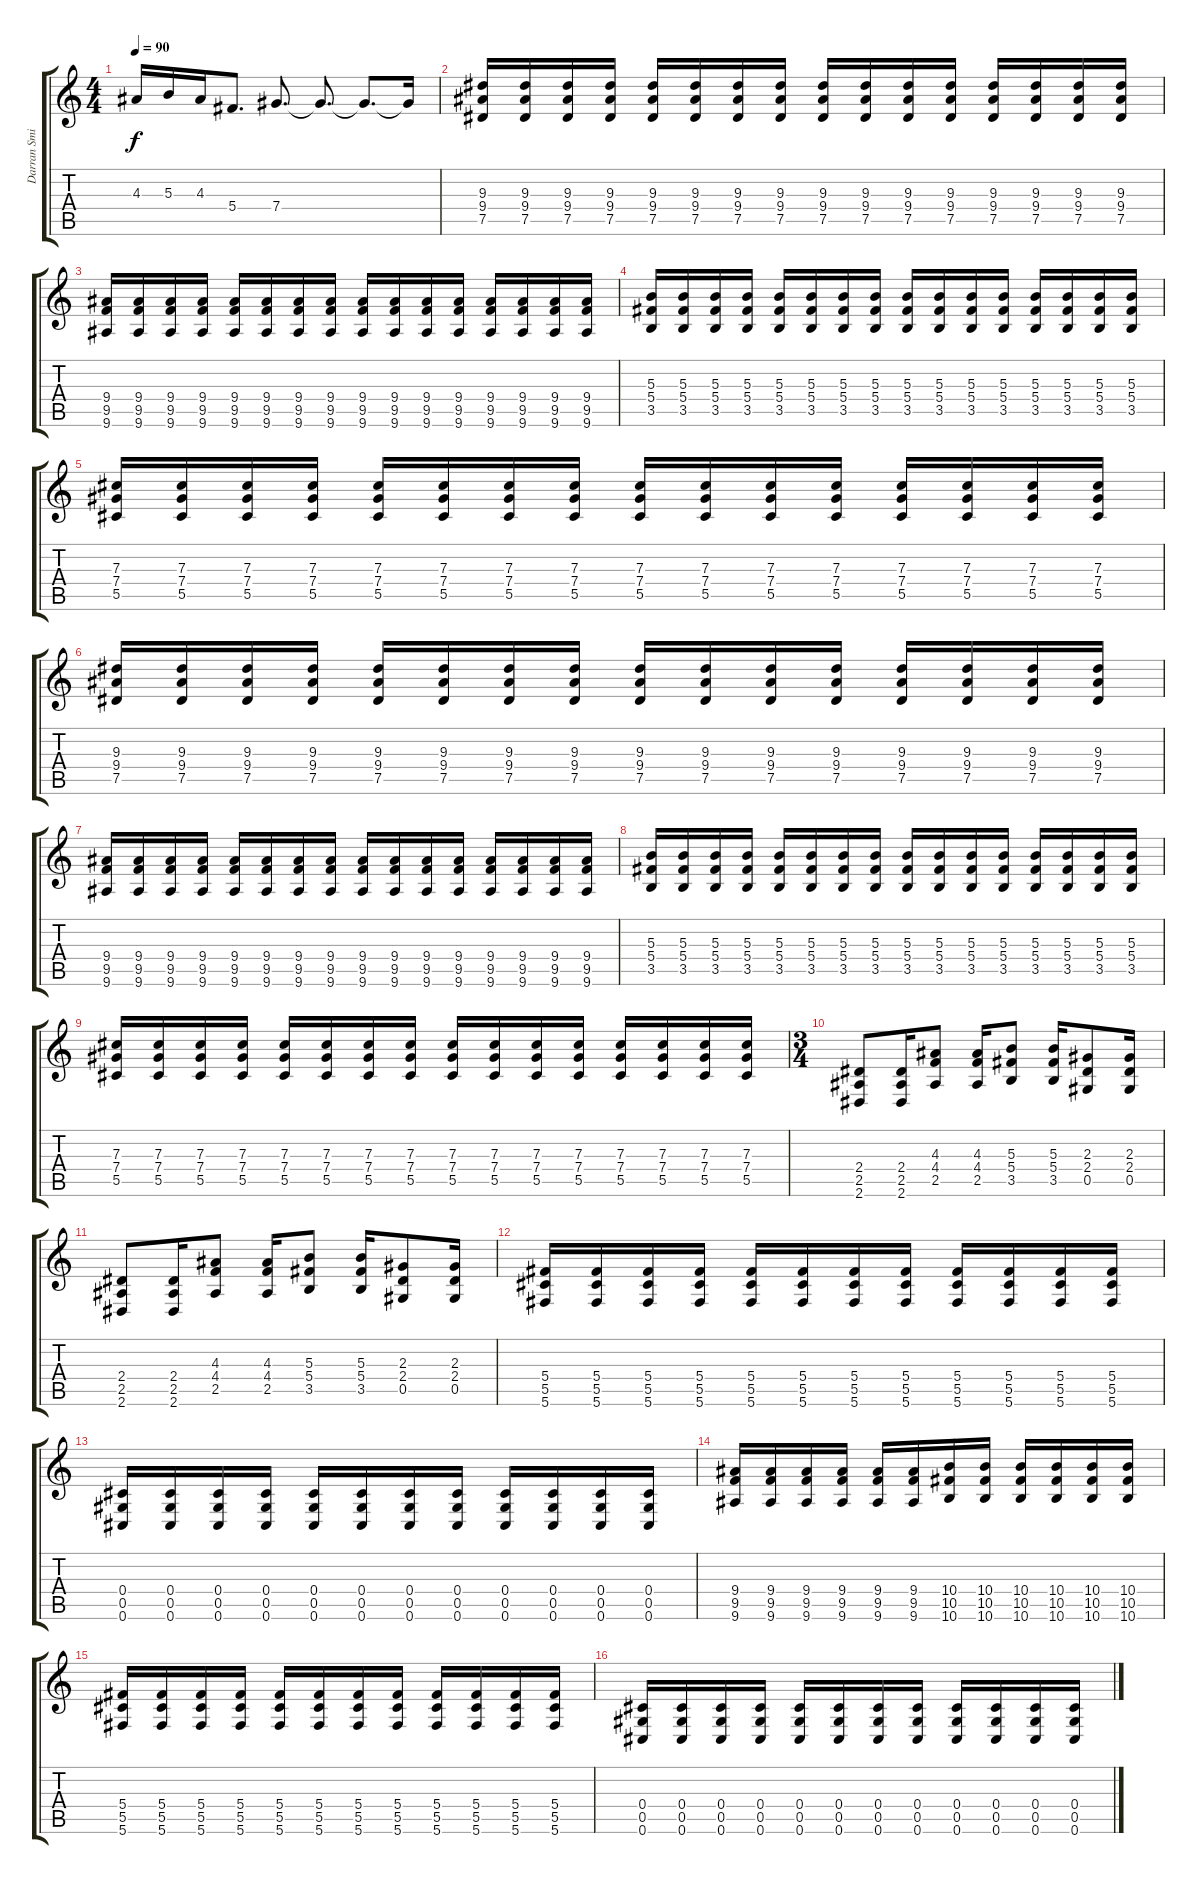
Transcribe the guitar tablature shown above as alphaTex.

\track ("Darran Smith" "Darran Smi") {instrument distortionguitar}
\staff {score tabs}
\tuning (Eb4 Bb3 Gb3 Db3 Ab2 Db2) {hide}
\ts (4 4)
\tempo 90
\clef g2
\ks c
4.3.16{dy f} 5.3.16 4.3.16 5.4.8{d} 7.4.8{d} 7.4{t}.8{d} 7.4{t}.8{d} 7.4{t}.16 |
(9.3 9.4 7.5).16 (9.3 9.4 7.5).16 (9.3 9.4 7.5).16 (9.3 9.4 7.5).16 (9.3 9.4 7.5).16 (9.3 9.4 7.5).16 (9.3 9.4 7.5).16 (9.3 9.4 7.5).16 (9.3 9.4 7.5).16 (9.3 9.4 7.5).16 (9.3 9.4 7.5).16 (9.3 9.4 7.5).16 (9.3 9.4 7.5).16 (9.3 9.4 7.5).16 (9.3 9.4 7.5).16 (9.3 9.4 7.5).16 |
(9.4 9.5 9.6).16 (9.4 9.5 9.6).16 (9.4 9.5 9.6).16 (9.4 9.5 9.6).16 (9.4 9.5 9.6).16 (9.4 9.5 9.6).16 (9.4 9.5 9.6).16 (9.4 9.5 9.6).16 (9.4 9.5 9.6).16 (9.4 9.5 9.6).16 (9.4 9.5 9.6).16 (9.4 9.5 9.6).16 (9.4 9.5 9.6).16 (9.4 9.5 9.6).16 (9.4 9.5 9.6).16 (9.4 9.5 9.6).16 |
(5.3 5.4 3.5).16 (5.3 5.4 3.5).16 (5.3 5.4 3.5).16 (5.3 5.4 3.5).16 (5.3 5.4 3.5).16 (5.3 5.4 3.5).16 (5.3 5.4 3.5).16 (5.3 5.4 3.5).16 (5.3 5.4 3.5).16 (5.3 5.4 3.5).16 (5.3 5.4 3.5).16 (5.3 5.4 3.5).16 (5.3 5.4 3.5).16 (5.3 5.4 3.5).16 (5.3 5.4 3.5).16 (5.3 5.4 3.5).16 |
(7.3 7.4 5.5).16 (7.3 7.4 5.5).16 (7.3 7.4 5.5).16 (7.3 7.4 5.5).16 (7.3 7.4 5.5).16 (7.3 7.4 5.5).16 (7.3 7.4 5.5).16 (7.3 7.4 5.5).16 (7.3 7.4 5.5).16 (7.3 7.4 5.5).16 (7.3 7.4 5.5).16 (7.3 7.4 5.5).16 (7.3 7.4 5.5).16 (7.3 7.4 5.5).16 (7.3 7.4 5.5).16 (7.3 7.4 5.5).16 |
(9.3 9.4 7.5).16 (9.3 9.4 7.5).16 (9.3 9.4 7.5).16 (9.3 9.4 7.5).16 (9.3 9.4 7.5).16 (9.3 9.4 7.5).16 (9.3 9.4 7.5).16 (9.3 9.4 7.5).16 (9.3 9.4 7.5).16 (9.3 9.4 7.5).16 (9.3 9.4 7.5).16 (9.3 9.4 7.5).16 (9.3 9.4 7.5).16 (9.3 9.4 7.5).16 (9.3 9.4 7.5).16 (9.3 9.4 7.5).16 |
(9.4 9.5 9.6).16 (9.4 9.5 9.6).16 (9.4 9.5 9.6).16 (9.4 9.5 9.6).16 (9.4 9.5 9.6).16 (9.4 9.5 9.6).16 (9.4 9.5 9.6).16 (9.4 9.5 9.6).16 (9.4 9.5 9.6).16 (9.4 9.5 9.6).16 (9.4 9.5 9.6).16 (9.4 9.5 9.6).16 (9.4 9.5 9.6).16 (9.4 9.5 9.6).16 (9.4 9.5 9.6).16 (9.4 9.5 9.6).16 |
(5.3 5.4 3.5).16 (5.3 5.4 3.5).16 (5.3 5.4 3.5).16 (5.3 5.4 3.5).16 (5.3 5.4 3.5).16 (5.3 5.4 3.5).16 (5.3 5.4 3.5).16 (5.3 5.4 3.5).16 (5.3 5.4 3.5).16 (5.3 5.4 3.5).16 (5.3 5.4 3.5).16 (5.3 5.4 3.5).16 (5.3 5.4 3.5).16 (5.3 5.4 3.5).16 (5.3 5.4 3.5).16 (5.3 5.4 3.5).16 |
(7.3 7.4 5.5).16 (7.3 7.4 5.5).16 (7.3 7.4 5.5).16 (7.3 7.4 5.5).16 (7.3 7.4 5.5).16 (7.3 7.4 5.5).16 (7.3 7.4 5.5).16 (7.3 7.4 5.5).16 (7.3 7.4 5.5).16 (7.3 7.4 5.5).16 (7.3 7.4 5.5).16 (7.3 7.4 5.5).16 (7.3 7.4 5.5).16 (7.3 7.4 5.5).16 (7.3 7.4 5.5).16 (7.3 7.4 5.5).16 |
\ts (3 4)
(2.4 2.5 2.6).8 (2.4 2.5 2.6).16 (4.3 4.4 2.5).8 (4.3 4.4 2.5).16 (5.3 5.4 3.5).8 (5.3 5.4 3.5).16 (2.3 2.4 0.5).8 (2.3 2.4 0.5).16 |
(2.4 2.5 2.6).8 (2.4 2.5 2.6).16 (4.3 4.4 2.5).8 (4.3 4.4 2.5).16 (5.3 5.4 3.5).8 (5.3 5.4 3.5).16 (2.3 2.4 0.5).8 (2.3 2.4 0.5).16 |
(5.4 5.5 5.6).16 (5.4 5.5 5.6).16 (5.4 5.5 5.6).16 (5.4 5.5 5.6).16 (5.4 5.5 5.6).16 (5.4 5.5 5.6).16 (5.4 5.5 5.6).16 (5.4 5.5 5.6).16 (5.4 5.5 5.6).16 (5.4 5.5 5.6).16 (5.4 5.5 5.6).16 (5.4 5.5 5.6).16 |
(0.4 0.5 0.6).16 (0.4 0.5 0.6).16 (0.4 0.5 0.6).16 (0.4 0.5 0.6).16 (0.4 0.5 0.6).16 (0.4 0.5 0.6).16 (0.4 0.5 0.6).16 (0.4 0.5 0.6).16 (0.4 0.5 0.6).16 (0.4 0.5 0.6).16 (0.4 0.5 0.6).16 (0.4 0.5 0.6).16 |
(9.4 9.5 9.6).16 (9.4 9.5 9.6).16 (9.4 9.5 9.6).16 (9.4 9.5 9.6).16 (9.4 9.5 9.6).16 (9.4 9.5 9.6).16 (10.4 10.5 10.6).16 (10.4 10.5 10.6).16 (10.4 10.5 10.6).16 (10.4 10.5 10.6).16 (10.4 10.5 10.6).16 (10.4 10.5 10.6).16 |
(5.4 5.5 5.6).16 (5.4 5.5 5.6).16 (5.4 5.5 5.6).16 (5.4 5.5 5.6).16 (5.4 5.5 5.6).16 (5.4 5.5 5.6).16 (5.4 5.5 5.6).16 (5.4 5.5 5.6).16 (5.4 5.5 5.6).16 (5.4 5.5 5.6).16 (5.4 5.5 5.6).16 (5.4 5.5 5.6).16 |
(0.4 0.5 0.6).16 (0.4 0.5 0.6).16 (0.4 0.5 0.6).16 (0.4 0.5 0.6).16 (0.4 0.5 0.6).16 (0.4 0.5 0.6).16 (0.4 0.5 0.6).16 (0.4 0.5 0.6).16 (0.4 0.5 0.6).16 (0.4 0.5 0.6).16 (0.4 0.5 0.6).16 (0.4 0.5 0.6).16
